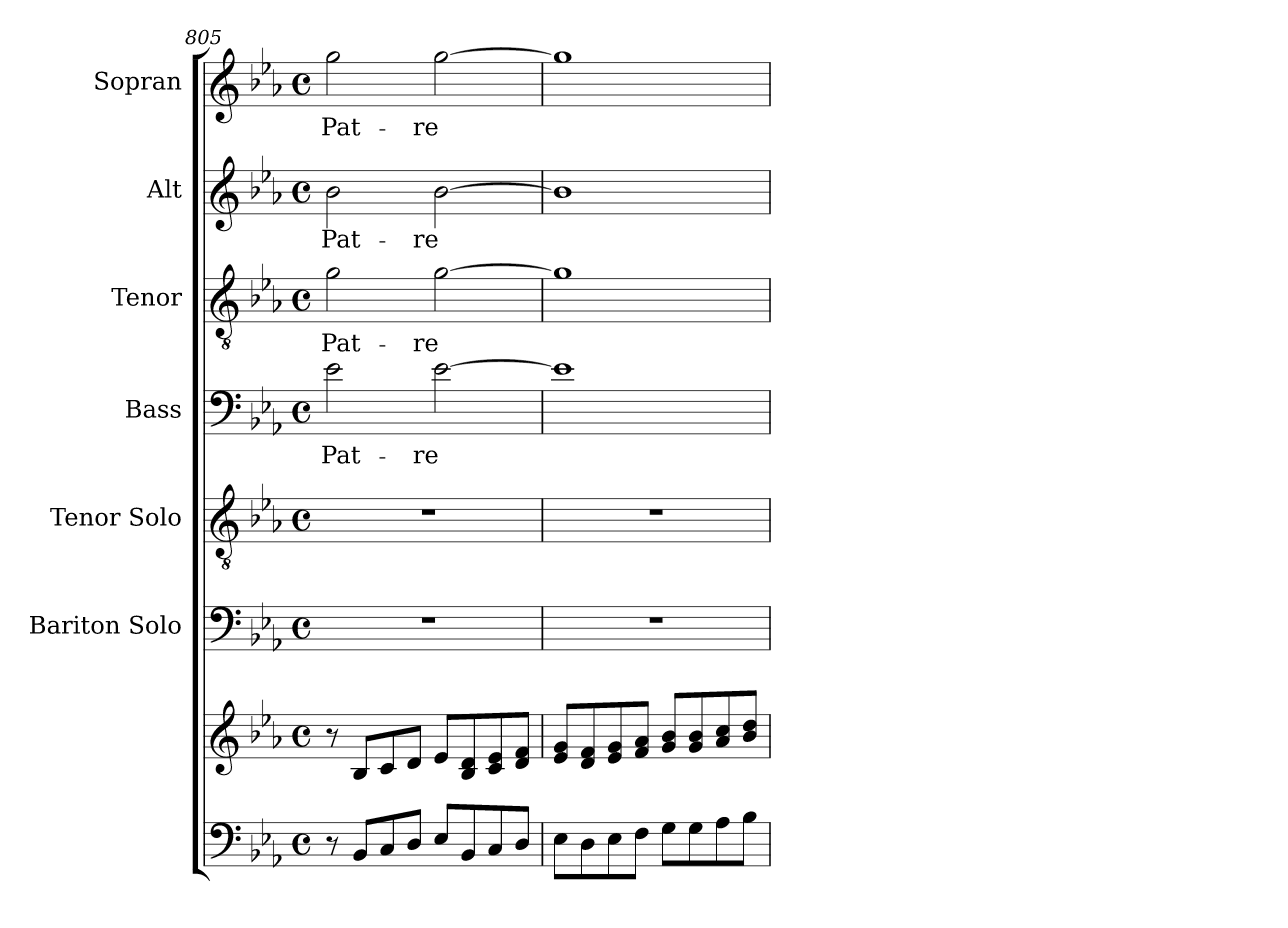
**kern	**kern	**kern	**kern	**kern	**text	**kern	**text	**kern	**text	**kern	**text
*part7	*part7	*part6	*part5	*part4	*part4	*part3	*part3	*part2	*part2	*part1	*part1
*staff8	*staff7	*staff6	*staff5	*staff4	*staff4	*staff3	*staff3	*staff2	*staff2	*staff1	*staff1
*	*	*I"Bariton Solo	*I"Tenor Solo	*I"Bass	*	*I"Tenor	*	*I"Alt	*	*I"Sopran	*
*	*	*	*	*I'B.	*	*I'T.	*	*I'A.	*	*I'S.	*
*clefF4	*clefG2	*clefF4	*clefGv2	*clefF4	*	*clefGv2	*	*clefG2	*	*clefG2	*
*k[b-e-a-]	*k[b-e-a-]	*k[b-e-a-]	*k[b-e-a-]	*k[b-e-a-]	*	*k[b-e-a-]	*	*k[b-e-a-]	*	*k[b-e-a-]	*
*E-:	*E-:	*E-:	*E-:	*E-:	*	*E-:	*	*E-:	*	*E-:	*
*M4/4	*M4/4	*M4/4	*M4/4	*M4/4	*	*M4/4	*	*M4/4	*	*M4/4	*
*met(c)	*met(c)	*met(c)	*met(c)	*met(c)	*	*met(c)	*	*met(c)	*	*met(c)	*
=805	=805	=805	=805	=805	=805	=805	=805	=805	=805	=805	=805
!	!	!	!	!	!LO:LY:b	!	!LO:LY:b	!	!LO:LY:b	!	!LO:LY:b
8r	8r	1r	1r	2e-\	Pat-	2g\	Pat-	2b-\	Pat-	2gg\	Pat-
8BB-/L	8B-/L	.	.	.	.	.	.	.	.	.	.
8C/	8c/	.	.	.	.	.	.	.	.	.	.
8D/J	8d/J	.	.	.	.	.	.	.	.	.	.
!	!	!	!	!	!LO:LY:b	!	!LO:LY:b	!	!LO:LY:b	!	!LO:LY:b
8E-/L	8e-/L	.	.	[2e-\	-re	[2g\	-re	[2b-\	-re	[2gg\	-re
8BB-/	8B-/ 8d/	.	.	.	.	.	.	.	.	.	.
8C/	8c/ 8e-/	.	.	.	.	.	.	.	.	.	.
8D/J	8d/ 8f/J	.	.	.	.	.	.	.	.	.	.
=806	=806	=806	=806	=806	=806	=806	=806	=806	=806	=806	=806
8E-\L	8e-/ 8g/L	1r	1r	1e-]	.	1g]	.	1b-]	.	1gg]	.
8D\	8d/ 8f/	.	.	.	.	.	.	.	.	.	.
8E-\	8e-/ 8g/	.	.	.	.	.	.	.	.	.	.
8F\J	8f/ 8a-/J	.	.	.	.	.	.	.	.	.	.
8G\L	8g/ 8b-/L	.	.	.	.	.	.	.	.	.	.
8G\	8g/ 8b-/	.	.	.	.	.	.	.	.	.	.
8A-\	8a-/ 8cc/	.	.	.	.	.	.	.	.	.	.
8B-\J	8b-/ 8dd/J	.	.	.	.	.	.	.	.	.	.
=	=	=	=	=	=	=	=	=	=	=	=
*-	*-	*-	*-	*-	*-	*-	*-	*-	*-	*-	*-
